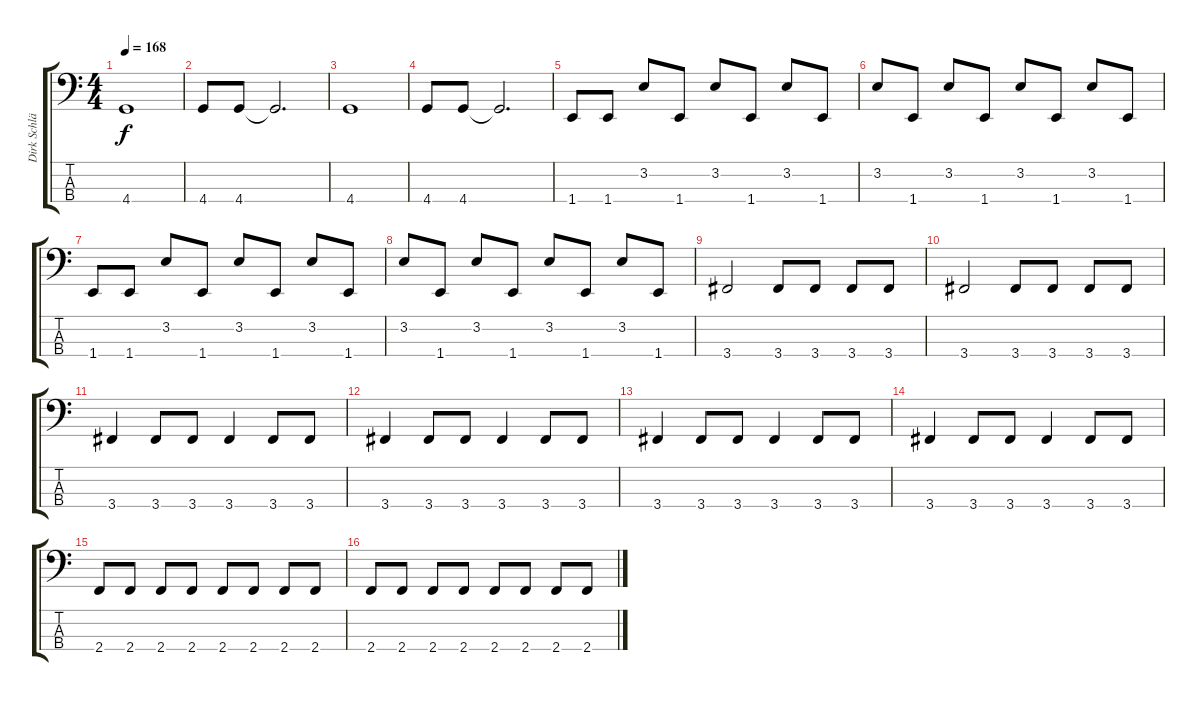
\track ("Dirk Schlächter - Bass" "Dirk Schlä") {instrument electricbassfinger}
\staff {score tabs}
\tuning (Gb2 Db2 Ab1 Eb1) {hide}
\ts (4 4)
\tempo 168
\clef f4
\ks c
4.4.1{dy f} |
4.4.8 4.4.8 4.4{t}.2{d} |
4.4.1 |
4.4.8 4.4.8 4.4{t}.2{d} |
1.4.8 1.4.8 3.2.8 1.4.8 3.2.8 1.4.8 3.2.8 1.4.8 |
3.2.8 1.4.8 3.2.8 1.4.8 3.2.8 1.4.8 3.2.8 1.4.8 |
1.4.8 1.4.8 3.2.8 1.4.8 3.2.8 1.4.8 3.2.8 1.4.8 |
3.2.8 1.4.8 3.2.8 1.4.8 3.2.8 1.4.8 3.2.8 1.4.8 |
3.4.2 3.4.8 3.4.8 3.4.8 3.4.8 |
3.4.2 3.4.8 3.4.8 3.4.8 3.4.8 |
3.4.4 3.4.8 3.4.8 3.4.4 3.4.8 3.4.8 |
3.4.4 3.4.8 3.4.8 3.4.4 3.4.8 3.4.8 |
3.4.4 3.4.8 3.4.8 3.4.4 3.4.8 3.4.8 |
3.4.4 3.4.8 3.4.8 3.4.4 3.4.8 3.4.8 |
2.4.8 2.4.8 2.4.8 2.4.8 2.4.8 2.4.8 2.4.8 2.4.8 |
2.4.8 2.4.8 2.4.8 2.4.8 2.4.8 2.4.8 2.4.8 2.4.8
